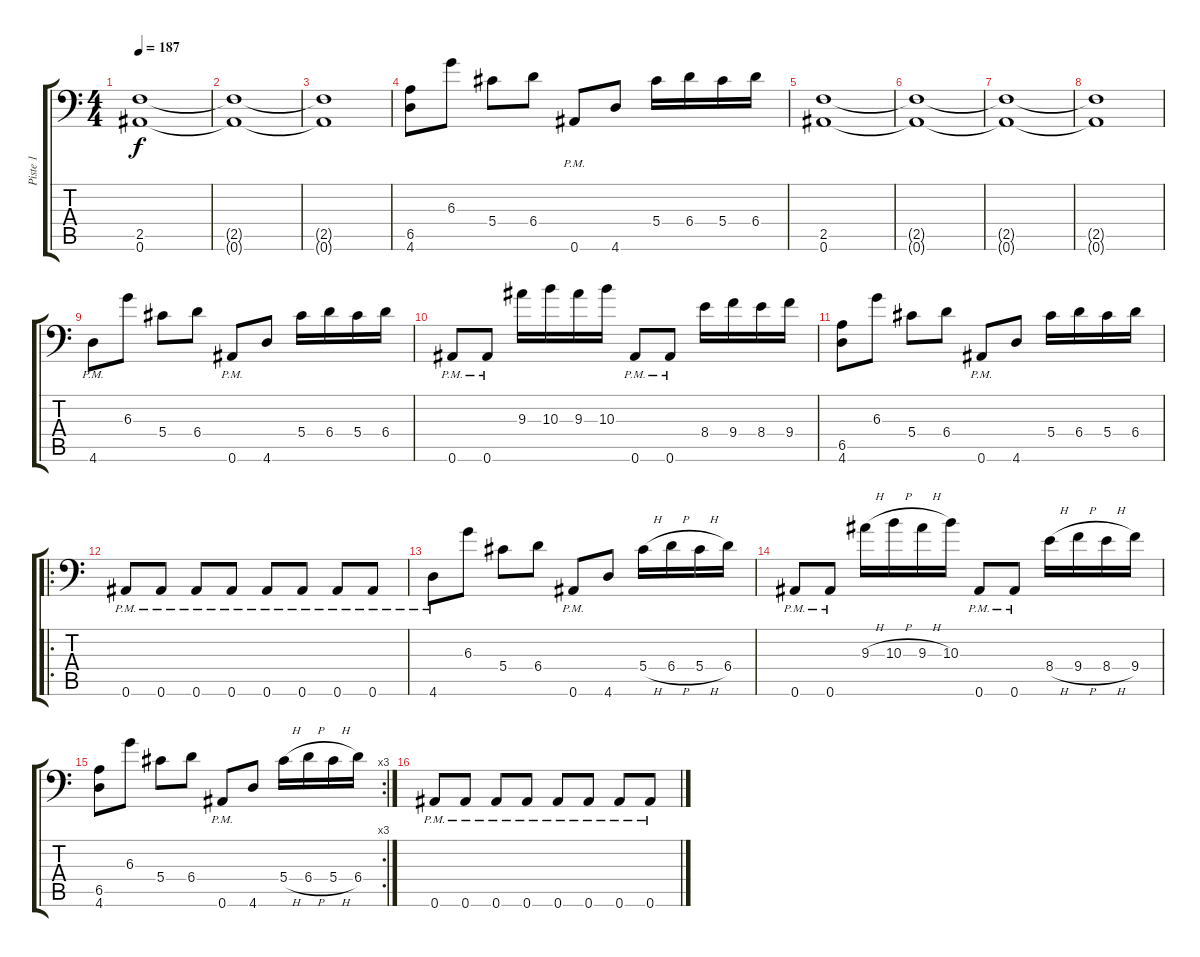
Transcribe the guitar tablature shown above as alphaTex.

\track ("Piste 1" "Piste 1") {instrument distortionguitar}
\staff {score tabs}
\tuning (Bb3 F3 Db3 Ab2 Eb2 Bb1) {hide}
\ts (4 4)
\tempo 187
\clef f4
\ks c
(2.5{t} 0.6{t}).1{dy f} |
(2.5{t} 0.6{t}).1 |
(2.5{t} 0.6{t}).1 |
(6.5 4.6).8 6.3.8 5.4.8 6.4.8 0.6{pm}.8 4.6.8 5.4.16 6.4.16 5.4.16 6.4.16 |
(2.5 0.6).1 |
(2.5{t} 0.6{t}).1 |
(2.5{t} 0.6{t}).1 |
(2.5{t} 0.6{t}).1 |
4.6{pm}.8 6.3.8 5.4.8 6.4.8 0.6{pm}.8 4.6.8 5.4.16 6.4.16 5.4.16 6.4.16 |
0.6{pm}.8 0.6{pm}.8 9.3.16 10.3.16 9.3.16 10.3.16 0.6{pm}.8 0.6{pm}.8 8.4.16 9.4.16 8.4.16 9.4.16 |
(6.5 4.6).8 6.3.8 5.4.8 6.4.8 0.6{pm}.8 4.6.8 5.4.16 6.4.16 5.4.16 6.4.16 |
\ro
0.6{pm}.8 0.6{pm}.8 0.6{pm}.8 0.6{pm}.8 0.6{pm}.8 0.6{pm}.8 0.6{pm}.8 0.6{pm}.8 |
4.6{pm}.8 6.3.8 5.4.8 6.4.8 0.6{pm}.8 4.6.8 5.4{h}.16 6.4{h}.16 5.4{h}.16 6.4.16 |
0.6{pm}.8 0.6{pm}.8 9.3{h}.16 10.3{h}.16 9.3{h}.16 10.3.16 0.6{pm}.8 0.6{pm}.8 8.4{h}.16 9.4{h}.16 8.4{h}.16 9.4.16 |
\rc 3
(6.5 4.6).8 6.3.8 5.4.8 6.4.8 0.6{pm}.8 4.6.8 5.4{h}.16 6.4{h}.16 5.4{h}.16 6.4.16 |
0.6{pm}.8 0.6{pm}.8 0.6{pm}.8 0.6{pm}.8 0.6{pm}.8 0.6{pm}.8 0.6{pm}.8 0.6{pm}.8
